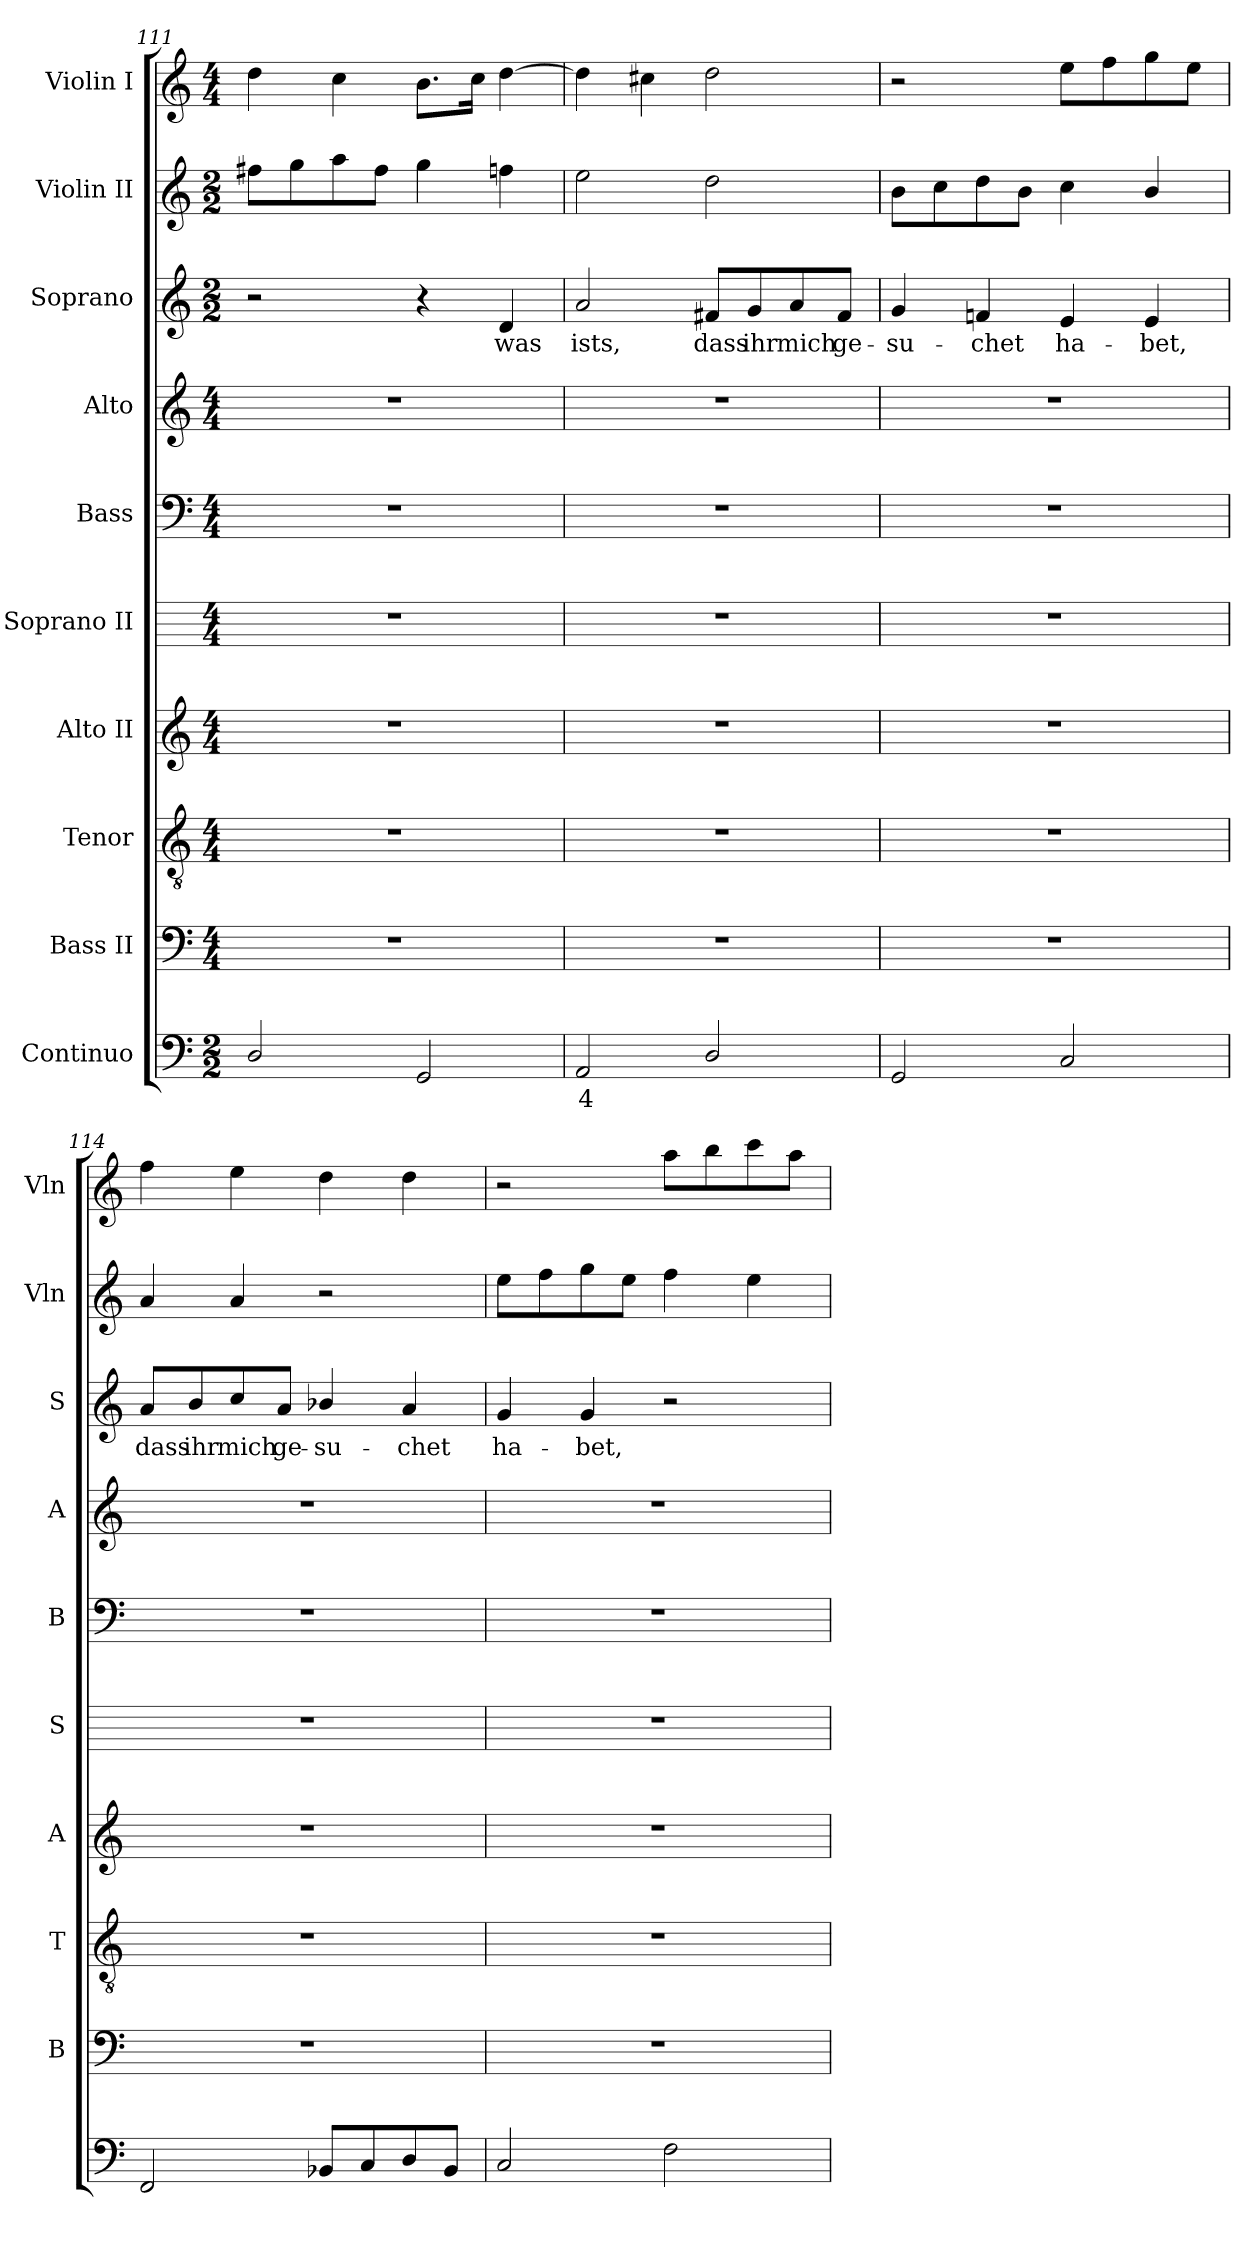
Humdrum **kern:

**kern	**text	**kern	**kern	**kern	**kern	**kern	**kern	**kern	**text	**kern	**kern
*part10	*part10	*part9	*part8	*part7	*part6	*part5	*part4	*part3	*part3	*part2	*part1
*staff10	*staff10	*staff9	*staff8	*staff7	*staff6	*staff5	*staff4	*staff3	*staff3	*staff2	*staff1
*I"Continuo	*	*I"Bass II	*I"Tenor	*I"Alto II	*I"Soprano II	*I"Bass	*I"Alto	*I"Soprano	*	*I"Violin II	*I"Violin I
*	*	*I'B	*I'T	*I'A	*I'S	*I'B	*I'A	*I'S	*	*I'Vln	*I'Vln
!!LO:LB:g=z
*clefF4	*	*clefF4	*clefGv2	*clefG2	*	*clefF4	*clefG2	*clefG2	*	*clefG2	*clefG2
*k[]	*	*k[]	*k[]	*k[]	*	*k[]	*k[]	*k[]	*	*k[]	*k[]
*C:	*	*C:	*C:	*C:	*	*C:	*C:	*C:	*	*C:	*C:
*M2/2	*	*M4/4	*M4/4	*M4/4	*M4/4	*M4/4	*M4/4	*M2/2	*	*M2/2	*M4/4
=111	=111	=111	=111	=111	=111	=111	=111	=111	=111	=111	=111
2D/	.	1r	1r	1r	1r	1r	1r	2r	.	8ff#XL	4dd
.	.	.	.	.	.	.	.	.	.	8gg	.
.	.	.	.	.	.	.	.	.	.	8aa	4cc
.	.	.	.	.	.	.	.	.	.	8ff#J	.
2GG	.	.	.	.	.	.	.	4r	.	4gg	8.bL
.	.	.	.	.	.	.	.	.	.	.	16ccJ
!	!	!	!	!	!	!	!	!	!LO:LY:b	!	!
.	.	.	.	.	.	.	.	4d	was	4ffn	[4dd
=112	=112	=112	=112	=112	=112	=112	=112	=112	=112	=112	=112
!	!LO:LY:b	!	!	!	!	!	!	!	!LO:LY:b	!	!
2AA	4	1r	1r	1r	1r	1r	1r	2a	ists,	2ee	4dd]
.	.	.	.	.	.	.	.	.	.	.	4cc#X
!	!	!	!	!	!	!	!	!	!LO:LY:b	!	!
2D/	.	.	.	.	.	.	.	8f#X/L	dass	2dd	2dd
!	!	!	!	!	!	!	!	!	!LO:LY:b	!	!
.	.	.	.	.	.	.	.	8g/	ihr	.	.
!	!	!	!	!	!	!	!	!	!LO:LY:b	!	!
.	.	.	.	.	.	.	.	8a/	mich	.	.
!	!	!	!	!	!	!	!	!	!LO:LY:b	!	!
.	.	.	.	.	.	.	.	8f#/J	ge-	.	.
=113	=113	=113	=113	=113	=113	=113	=113	=113	=113	=113	=113
!	!	!	!	!	!	!	!	!	!LO:LY:b	!	!
2GG	.	1r	1r	1r	1r	1r	1r	4g	-su-	8bL	2r
.	.	.	.	.	.	.	.	.	.	8cc	.
!	!	!	!	!	!	!	!	!	!LO:LY:b	!	!
.	.	.	.	.	.	.	.	4fn	-chet	8dd	.
.	.	.	.	.	.	.	.	.	.	8bJ	.
!	!	!	!	!	!	!	!	!	!LO:LY:b	!	!
2C	.	.	.	.	.	.	.	4e	ha-	4cc	8eeL
.	.	.	.	.	.	.	.	.	.	.	8ff
!	!	!	!	!	!	!	!	!	!LO:LY:b	!	!
.	.	.	.	.	.	.	.	4e	-bet,	4b/	8gg
.	.	.	.	.	.	.	.	.	.	.	8eeJ
=114	=114	=114	=114	=114	=114	=114	=114	=114	=114	=114	=114
!	!	!	!	!	!	!	!	!	!LO:LY:b	!	!
2FF	.	1r	1r	1r	1r	1r	1r	8a/L	dass	4a	4ff
!	!	!	!	!	!	!	!	!	!LO:LY:b	!	!
.	.	.	.	.	.	.	.	8b/	ihr	.	.
!	!	!	!	!	!	!	!	!	!LO:LY:b	!	!
.	.	.	.	.	.	.	.	8cc/	mich	4a	4ee
!	!	!	!	!	!	!	!	!	!LO:LY:b	!	!
.	.	.	.	.	.	.	.	8a/J	ge-	.	.
!	!	!	!	!	!	!	!	!	!LO:LY:b	!	!
8BB-XL	.	.	.	.	.	.	.	4b-X/	-su-	2r	4dd
8C	.	.	.	.	.	.	.	.	.	.	.
!	!	!	!	!	!	!	!	!	!LO:LY:b	!	!
8D	.	.	.	.	.	.	.	4a	-chet	.	4dd
8BB-J	.	.	.	.	.	.	.	.	.	.	.
=115	=115	=115	=115	=115	=115	=115	=115	=115	=115	=115	=115
!	!	!	!	!	!	!	!	!	!LO:LY:b	!	!
2C	.	1r	1r	1r	1r	1r	1r	4g	ha-	8eeL	2r
.	.	.	.	.	.	.	.	.	.	8ff	.
!	!	!	!	!	!	!	!	!	!LO:LY:b	!	!
.	.	.	.	.	.	.	.	4g	-bet,	8gg	.
.	.	.	.	.	.	.	.	.	.	8eeJ	.
2F	.	.	.	.	.	.	.	2r	.	4ff	8aaL
.	.	.	.	.	.	.	.	.	.	.	8bb
.	.	.	.	.	.	.	.	.	.	4ee	8ccc
.	.	.	.	.	.	.	.	.	.	.	8aaJ
=	=	=	=	=	=	=	=	=	=	=	=
*-	*-	*-	*-	*-	*-	*-	*-	*-	*-	*-	*-
